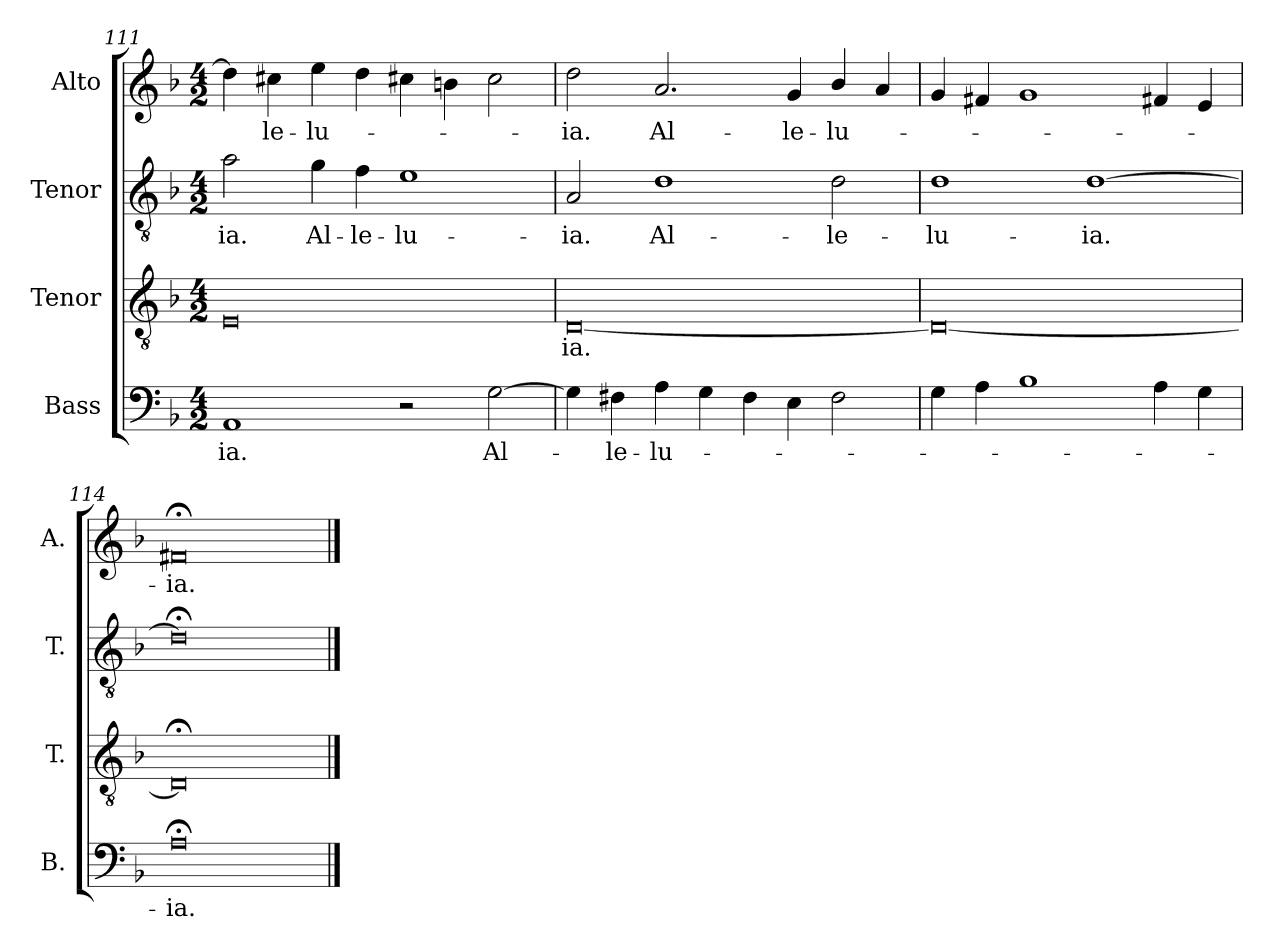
**kern	**text	**kern	**text	**kern	**text	**kern	**text
*part4	*part4	*part3	*part3	*part2	*part2	*part1	*part1
*staff4	*staff4	*staff3	*staff3	*staff2	*staff2	*staff1	*staff1
*I"Bass	*	*I"Tenor	*	*I"Tenor	*	*I"Alto	*
*I'B.	*	*I'T.	*	*I'T.	*	*I'A.	*
!!LO:LB:g=z
*clefF4	*	*clefGv2	*	*clefGv2	*	*clefG2	*
*	*	*ITrd7c12	*	*ITrd7c12	*	*	*
*k[b-]	*	*k[b-]	*	*k[b-]	*	*k[b-]	*
*F:	*	*F:	*	*F:	*	*F:	*
*M4/2	*	*M4/2	*	*M4/2	*	*M4/2	*
=111	=111	=111	=111	=111	=111	=111	=111
!	!LO:LY:b:color=#000000	!	!	!	!	!	!
!	!	!	!	!	!LO:LY:b:color=#000000	!	!
1AAi	-ia.	0EEi	.	2Ai\	-ia.	4ddi\]	.
!	!	!	!	!	!	!	!LO:LY:b:color=#000000
.	.	.	.	.	.	4cc#Xi\	-le-
!	!	!	!	!	!LO:LY:b:color=#000000	!	!
!	!	!	!	!	!	!	!LO:LY:b:color=#000000
.	.	.	.	4Gi\	Al-	4eei\	-lu-
!	!	!	!	!	!LO:LY:b:color=#000000	!	!
.	.	.	.	4Fi\	-le-	4ddi\	.
!	!	!	!	!	!LO:LY:b:color=#000000	!	!
2r	.	.	.	1Ei	-lu-	4cc#Xi\	.
.	.	.	.	.	.	4bni\	.
!	!LO:LY:b:color=#000000	!	!	!	!	!	!
[2Gi\	Al-	.	.	.	.	2cc#i\	.
=112	=112	=112	=112	=112	=112	=112	=112
!	!	!	!LO:LY:b:color=#000000	!	!	!	!
!	!	!	!	!	!LO:LY:b:color=#000000	!	!
!	!	!	!	!	!	!	!LO:LY:b:color=#000000
4Gi\]	.	[0DDi	-ia.	2AAi/	-ia.	2ddi\	-ia.
!	!LO:LY:b:color=#000000	!	!	!	!	!	!
4F#Xi\	-le-	.	.	.	.	.	.
!	!LO:LY:b:color=#000000	!	!	!	!	!	!
!	!	!	!	!	!LO:LY:b:color=#000000	!	!
!	!	!	!	!	!	!	!LO:LY:b:color=#000000
4Ai\	-lu-	.	.	1Di	Al-	2.ai/	Al-
4Gi\	.	.	.	.	.	.	.
4F#i\	.	.	.	.	.	.	.
!	!	!	!	!	!	!	!LO:LY:b:color=#000000
4Ei\	.	.	.	.	.	4gi/	-le-
!	!	!	!	!	!LO:LY:b:color=#000000	!	!
!	!	!	!	!	!	!	!LO:LY:b:color=#000000
2F#i\	.	.	.	2Di\	-le-	4b-i/	-lu-
.	.	.	.	.	.	4ai/	.
=113	=113	=113	=113	=113	=113	=113	=113
!	!	!	!	!	!LO:LY:b:color=#000000	!	!
4Gi\	.	0DDi_	.	1Di	-lu-	4gi/	.
4Ai\	.	.	.	.	.	4f#Xi/	.
1B-i	.	.	.	.	.	1gi	.
!	!	!	!	!	!LO:LY:b:color=#000000	!	!
.	.	.	.	[1Di	-ia.	.	.
4Ai\	.	.	.	.	.	4f#Xi/	.
4Gi\	.	.	.	.	.	4ei/	.
=114	=114	=114	=114	=114	=114	=114	=114
!	!LO:LY:b:color=#000000	!	!	!	!	!	!
!	!	!	!	!	!	!	!LO:LY:b:color=#000000
0A;i	-ia.	0DD;i]	.	0D;i]	.	0f#X;i	-ia.
==	==	==	==	==	==	==	==
*-	*-	*-	*-	*-	*-	*-	*-
